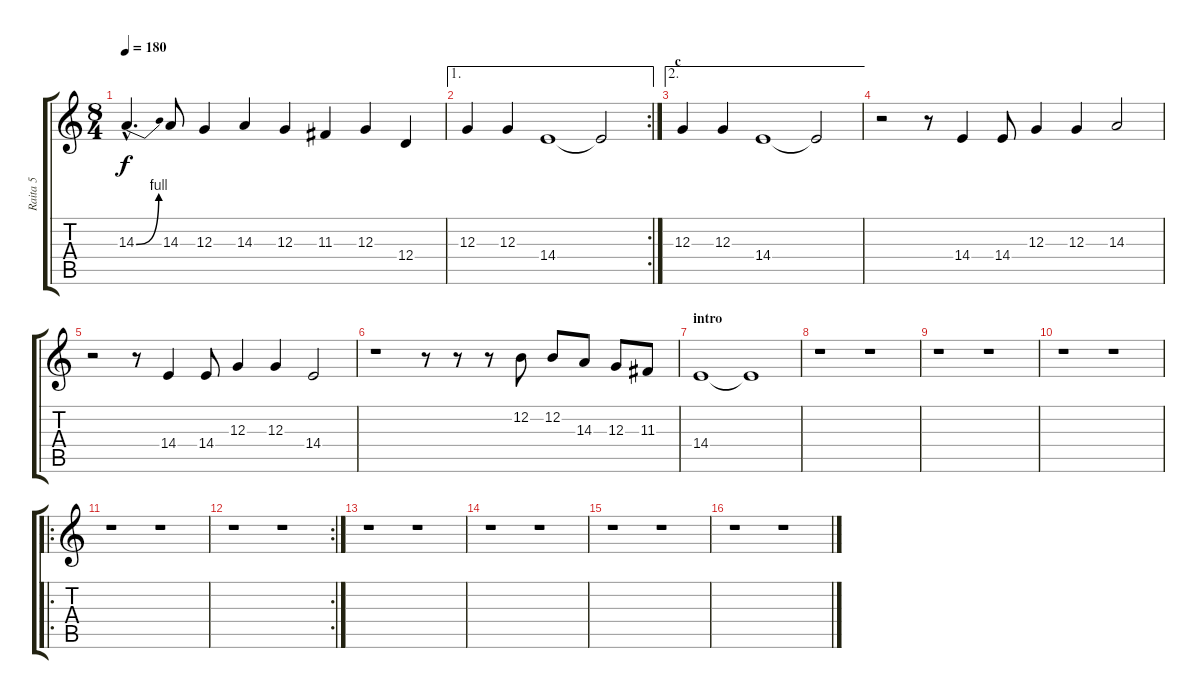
\track ("Raita 5" "Raita 5") {instrument choiraahs}
\staff {score tabs}
\tuning (E4 B3 G3 D3 A2 E2) {hide}
\ts (8 4)
\tempo 180
\clef g2
\ks c
14.3{be (bend 0 0 60 4) hac}.4{d dy f} 14.3.8 12.3.4 14.3.4 12.3.4 11.3.4 12.3.4 12.4.4 |
\ae 1
\rc 2
12.3.4 12.3.4 14.4.1 14.4{t}.2 |
\ae 2
\section ("" "c")
12.3.4 12.3.4 14.4.1 14.4{t}.2 |
r.2 r.8 14.4.4 14.4.8 12.3.4 12.3.4 14.3.2 |
r.2 r.8 14.4.4 14.4.8 12.3.4 12.3.4 14.4.2 |
r.1 r.8 r.8 r.8 12.2.8 12.2.8 14.3.8 12.3.8 11.3.8 |
\section ("" "intro")
14.4.1 14.4{t}.1 |
r.1 r.1 |
r.1 r.1 |
r.1 r.1 |
\ro
r.1 r.1 |
\rc 2
r.1 r.1 |
r.1 r.1 |
r.1 r.1 |
r.1 r.1 |
r.1 r.1
